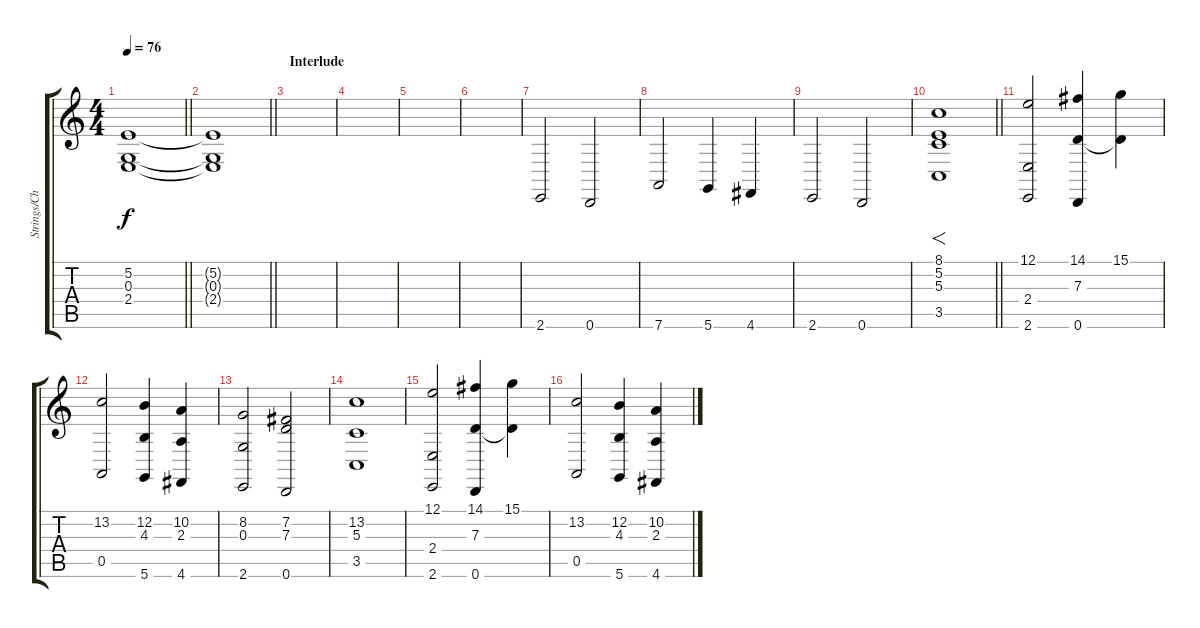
\track ("Strings/Chorus" "Strings/Ch") {instrument stringensemble1}
\staff {score tabs}
\tuning (E4 B3 G3 D3 A2 D2) {hide}
\ts (4 4)
\tempo 76
\clef g2
\barLineRight lightlight
\ks c
(5.2 0.3 2.4).1{dy f volume 5} |
\barLineRight lightlight
(5.2{t} 0.3{t} 2.4{t}).1 |
\section ("" "Interlude")
|
|
|
|
2.6.2{volume 15} 0.6.2 |
7.6.2 5.6.4 4.6.4 |
2.6.2 0.6.2 |
\barLineRight lightlight
(8.1 5.2 5.3 3.5).1{f} |
(12.1 2.4 2.6).2 (14.1 7.3 0.6).4 (15.1 7.3{t}).4 |
(13.2 0.5).2 (12.2 4.3 5.6).4 (10.2 2.3 4.6).4 |
(8.2 0.3 2.6).2 (7.2 7.3 0.6).2 |
(13.2 5.3 3.5).1 |
(12.1 2.4 2.6).2 (14.1 7.3 0.6).4 (15.1 7.3{t}).4 |
(13.2 0.5).2 (12.2 4.3 5.6).4 (10.2 2.3 4.6).4
